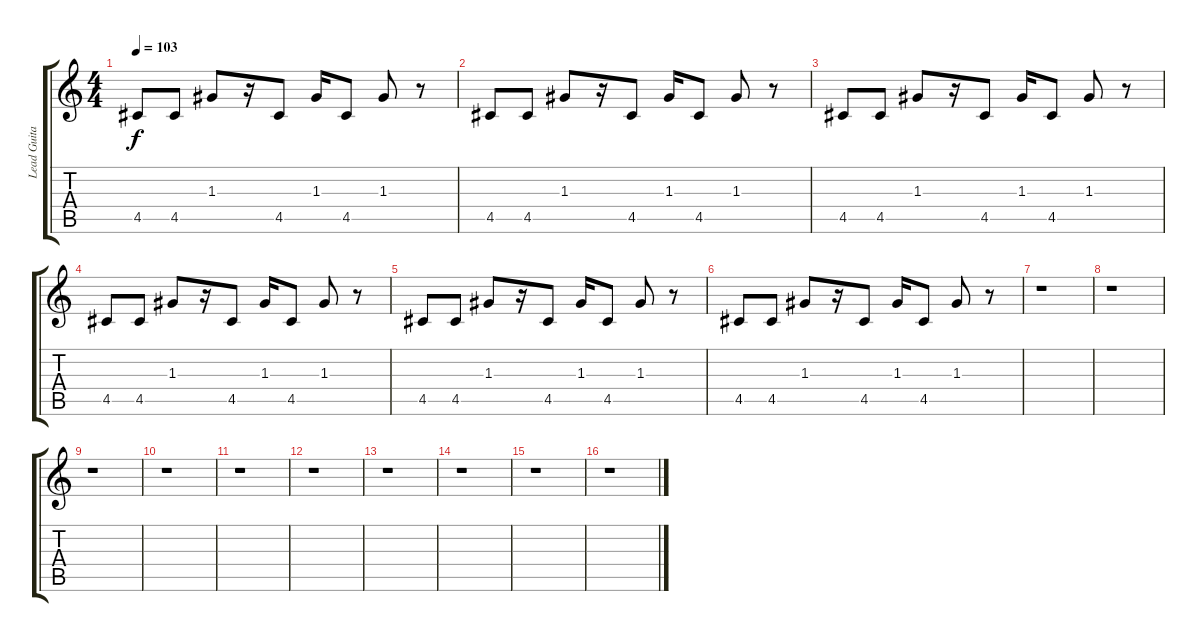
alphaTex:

\track ("Lead Guitar" "Lead Guita") {instrument electricguitarclean}
\staff {score tabs}
\tuning (E4 B3 G3 D3 A2 E2) {hide}
\ts (4 4)
\tempo 103
\clef g2
\ks c
4.5.8{dy f} 4.5.8 1.3.8 r.16 4.5.8 1.3.16 4.5.8 1.3.8 r.8 |
4.5.8 4.5.8 1.3.8 r.16 4.5.8 1.3.16 4.5.8 1.3.8 r.8 |
4.5.8 4.5.8 1.3.8 r.16 4.5.8 1.3.16 4.5.8 1.3.8 r.8 |
4.5.8 4.5.8 1.3.8 r.16 4.5.8 1.3.16 4.5.8 1.3.8 r.8 |
4.5.8 4.5.8 1.3.8 r.16 4.5.8 1.3.16 4.5.8 1.3.8 r.8 |
4.5.8 4.5.8 1.3.8 r.16 4.5.8 1.3.16 4.5.8 1.3.8 r.8 |
r.1 |
r.1 |
r.1 |
r.1 |
r.1 |
r.1 |
r.1 |
r.1 |
r.1 |
r.1
